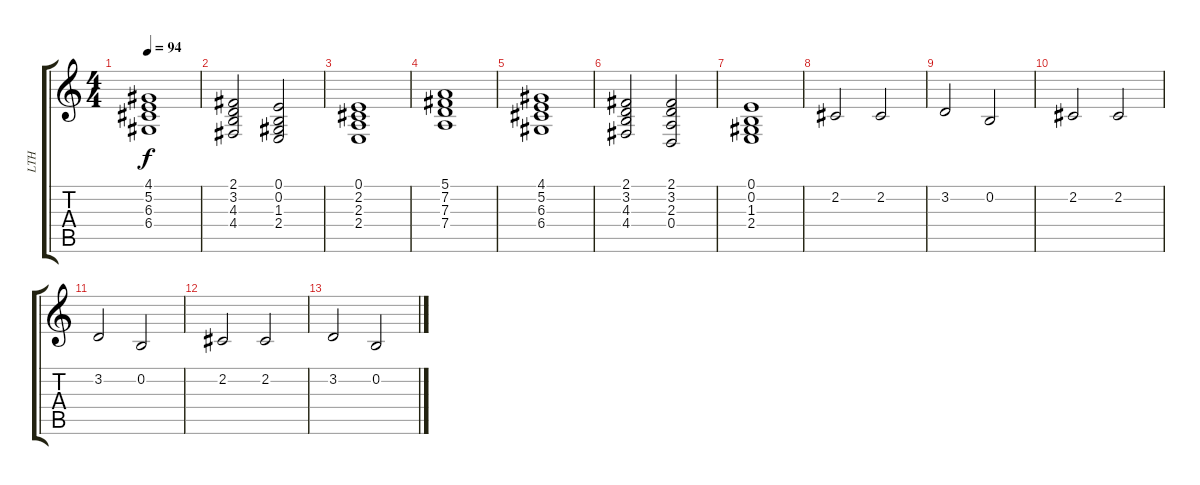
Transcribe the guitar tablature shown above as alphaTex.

\track ("LTH" "LTH") {instrument lead2sawtooth}
\staff {score tabs}
\tuning (E4 B3 G3 D3 A2 E2) {hide}
\ts (4 4)
\tempo 94
\clef g2
\ks c
(4.1 5.2 6.3 6.4).1{dy f} |
(2.1 3.2 4.3 4.4).2 (0.1 0.2 1.3 2.4).2 |
(0.1 2.2 2.3 2.4).1 |
(5.1 7.2 7.3 7.4).1 |
(4.1 5.2 6.3 6.4).1 |
(2.1 3.2 4.3 4.4).2 (2.1 3.2 2.3 0.4).2 |
(0.1 0.2 1.3 2.4).1 |
2.2.2 2.2.2 |
3.2.2 0.2.2 |
2.2.2 2.2.2 |
3.2.2 0.2.2 |
2.2.2 2.2.2 |
3.2.2 0.2.2
